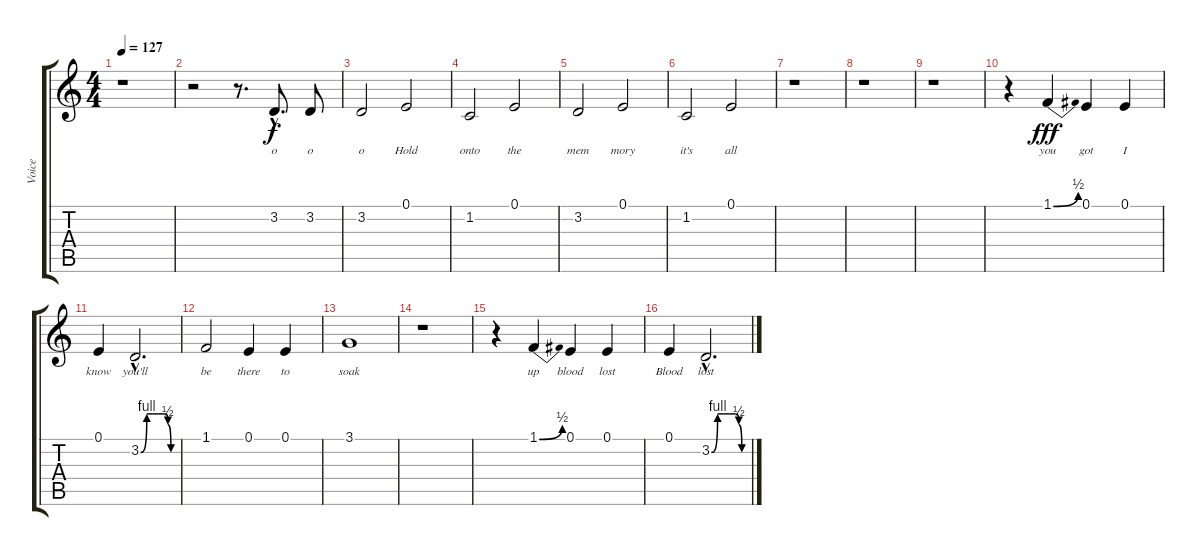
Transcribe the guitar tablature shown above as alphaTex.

\track ("Voice" "Voice") {instrument lead2sawtooth}
\staff {score tabs}
\tuning (E4 B3 G3 D3 A2 E2) {hide}
\ts (4 4)
\tempo 127
\clef g2
\ks c
r.1{dy fff} |
r.2 r.8{d} 3.2{hac}.8{d lyrics (0 "o") lyrics (1 "") lyrics (2 "") lyrics (3 "") lyrics (4 "") dy f} 3.2.8{lyrics (0 "o") lyrics (1 "") lyrics (2 "") lyrics (3 "") lyrics (4 "")} |
3.2.2{lyrics (0 "o") lyrics (1 "") lyrics (2 "") lyrics (3 "") lyrics (4 "")} 0.1.2{lyrics (0 "Hold") lyrics (1 "") lyrics (2 "") lyrics (3 "") lyrics (4 "")} |
1.2.2{lyrics (0 "onto") lyrics (1 "") lyrics (2 "") lyrics (3 "") lyrics (4 "")} 0.1.2{lyrics (0 "the") lyrics (1 "") lyrics (2 "") lyrics (3 "") lyrics (4 "")} |
3.2.2{lyrics (0 "mem") lyrics (1 "") lyrics (2 "") lyrics (3 "") lyrics (4 "")} 0.1.2{lyrics (0 "mory") lyrics (1 "") lyrics (2 "") lyrics (3 "") lyrics (4 "")} |
1.2.2{lyrics (0 "it's") lyrics (1 "") lyrics (2 "") lyrics (3 "") lyrics (4 "")} 0.1.2{lyrics (0 "all") lyrics (1 "") lyrics (2 "") lyrics (3 "") lyrics (4 "")} |
r.1 |
r.1 |
r.1 |
r.4 1.1{be (bend 0 0 60 2)}.4{lyrics (0 "you") lyrics (1 "") lyrics (2 "") lyrics (3 "") lyrics (4 "") dy fff} 0.1.4{lyrics (0 "got") lyrics (1 "") lyrics (2 "") lyrics (3 "") lyrics (4 "")} 0.1.4{lyrics (0 "I") lyrics (1 "") lyrics (2 "") lyrics (3 "") lyrics (4 "")} |
0.1.4{lyrics (0 "know") lyrics (1 "") lyrics (2 "") lyrics (3 "") lyrics (4 "")} 3.2{be (custom 0 0 10 4 20 4 30 4 40 4 45 2 50 0 54 0 60 0) hac}.2{d lyrics (0 "you'll") lyrics (1 "") lyrics (2 "") lyrics (3 "") lyrics (4 "")} |
1.1.2{lyrics (0 "be") lyrics (1 "") lyrics (2 "") lyrics (3 "") lyrics (4 "")} 0.1.4{lyrics (0 "there") lyrics (1 "") lyrics (2 "") lyrics (3 "") lyrics (4 "")} 0.1.4{lyrics (0 "to") lyrics (1 "") lyrics (2 "") lyrics (3 "") lyrics (4 "")} |
3.1.1{lyrics (0 "soak") lyrics (1 "") lyrics (2 "") lyrics (3 "") lyrics (4 "")} |
r.1 |
r.4 1.1{be (bend 0 0 60 2)}.4{lyrics (0 "up") lyrics (1 "") lyrics (2 "") lyrics (3 "") lyrics (4 "")} 0.1.4{lyrics (0 "blood") lyrics (1 "") lyrics (2 "") lyrics (3 "") lyrics (4 "")} 0.1.4{lyrics (0 "lost") lyrics (1 "") lyrics (2 "") lyrics (3 "") lyrics (4 "")} |
0.1.4{lyrics (0 "Blood") lyrics (1 "") lyrics (2 "") lyrics (3 "") lyrics (4 "")} 3.2{be (custom 0 0 10 4 20 4 30 4 40 4 45 2 50 0 54 0 60 0) hac}.2{d lyrics (0 "lost") lyrics (1 "") lyrics (2 "") lyrics (3 "") lyrics (4 "")}
